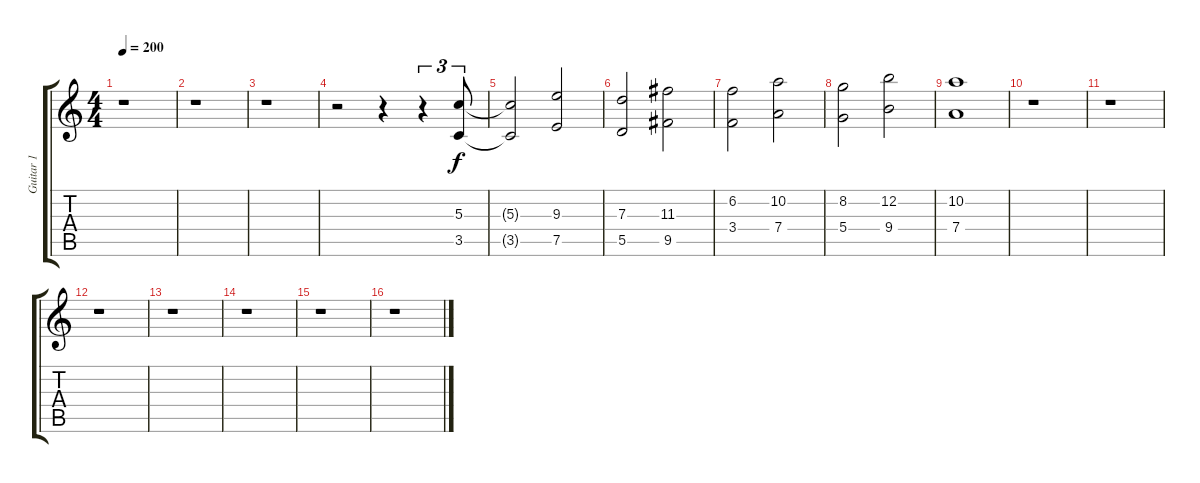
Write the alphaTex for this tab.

\track ("Guitar 1" "Guitar 1") {instrument distortionguitar}
\staff {score tabs}
\tuning (E4 B3 G3 D3 A2 E2) {hide}
\ts (4 4)
\tempo 200
\clef g2
\ks c
r.1{dy f} |
r.1 |
r.1 |
r.2 r.4 r.4{tu (3 2)} (5.3 3.5).8{tu (3 2)} |
(5.3{t} 3.5{t}).2 (9.3 7.5).2 |
(7.3 5.5).2 (11.3 9.5).2 |
(6.2 3.4).2 (10.2 7.4).2 |
(8.2 5.4).2 (12.2 9.4).2 |
(10.2 7.4).1 |
r.1 |
r.1 |
r.1 |
r.1 |
r.1 |
r.1 |
r.1
